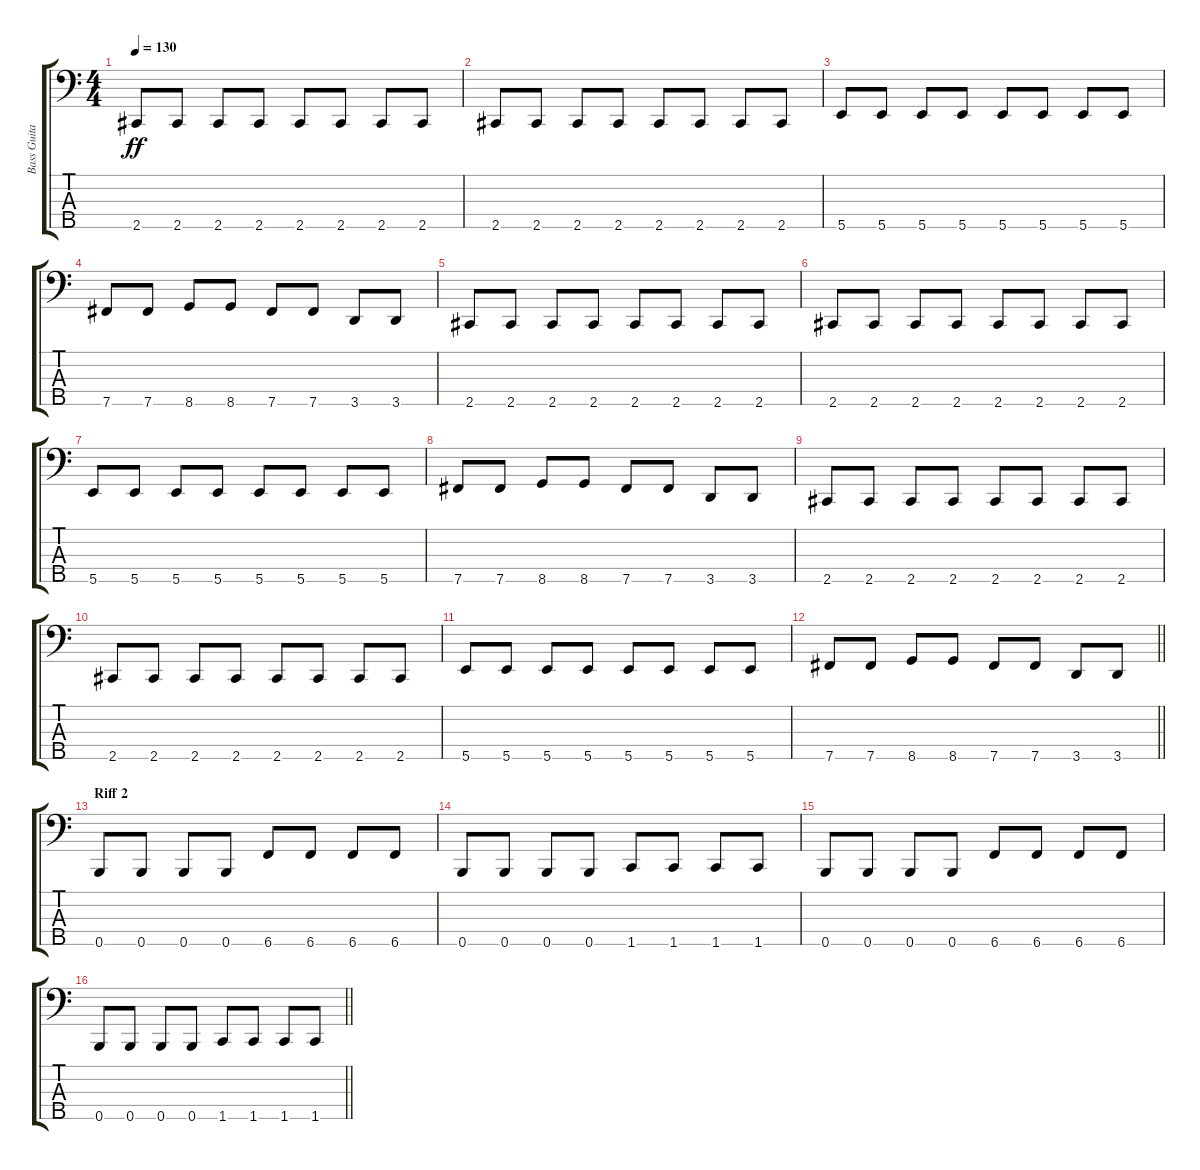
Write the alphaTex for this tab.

\track ("Bass Guitar" "Bass Guita") {instrument electricbasspick}
\staff {score tabs}
\tuning (G2 D2 A1 E1 B0) {hide}
\ts (4 4)
\tempo 130
\clef f4
\ks c
2.5.8{dy ff} 2.5.8 2.5.8 2.5.8 2.5.8 2.5.8 2.5.8 2.5.8 |
2.5.8 2.5.8 2.5.8 2.5.8 2.5.8 2.5.8 2.5.8 2.5.8 |
5.5.8 5.5.8 5.5.8 5.5.8 5.5.8 5.5.8 5.5.8 5.5.8 |
7.5.8 7.5.8 8.5.8 8.5.8 7.5.8 7.5.8 3.5.8 3.5.8 |
2.5.8 2.5.8 2.5.8 2.5.8 2.5.8 2.5.8 2.5.8 2.5.8 |
2.5.8 2.5.8 2.5.8 2.5.8 2.5.8 2.5.8 2.5.8 2.5.8 |
5.5.8 5.5.8 5.5.8 5.5.8 5.5.8 5.5.8 5.5.8 5.5.8 |
7.5.8 7.5.8 8.5.8 8.5.8 7.5.8 7.5.8 3.5.8 3.5.8 |
2.5.8 2.5.8 2.5.8 2.5.8 2.5.8 2.5.8 2.5.8 2.5.8 |
2.5.8 2.5.8 2.5.8 2.5.8 2.5.8 2.5.8 2.5.8 2.5.8 |
5.5.8 5.5.8 5.5.8 5.5.8 5.5.8 5.5.8 5.5.8 5.5.8 |
\barLineRight lightlight
7.5.8 7.5.8 8.5.8 8.5.8 7.5.8 7.5.8 3.5.8 3.5.8 |
\section ("" "Riff 2")
0.5.8 0.5.8 0.5.8 0.5.8 6.5.8 6.5.8 6.5.8 6.5.8 |
0.5.8 0.5.8 0.5.8 0.5.8 1.5.8 1.5.8 1.5.8 1.5.8 |
0.5.8 0.5.8 0.5.8 0.5.8 6.5.8 6.5.8 6.5.8 6.5.8 |
\barLineRight lightlight
0.5.8 0.5.8 0.5.8 0.5.8 1.5.8 1.5.8 1.5.8 1.5.8
